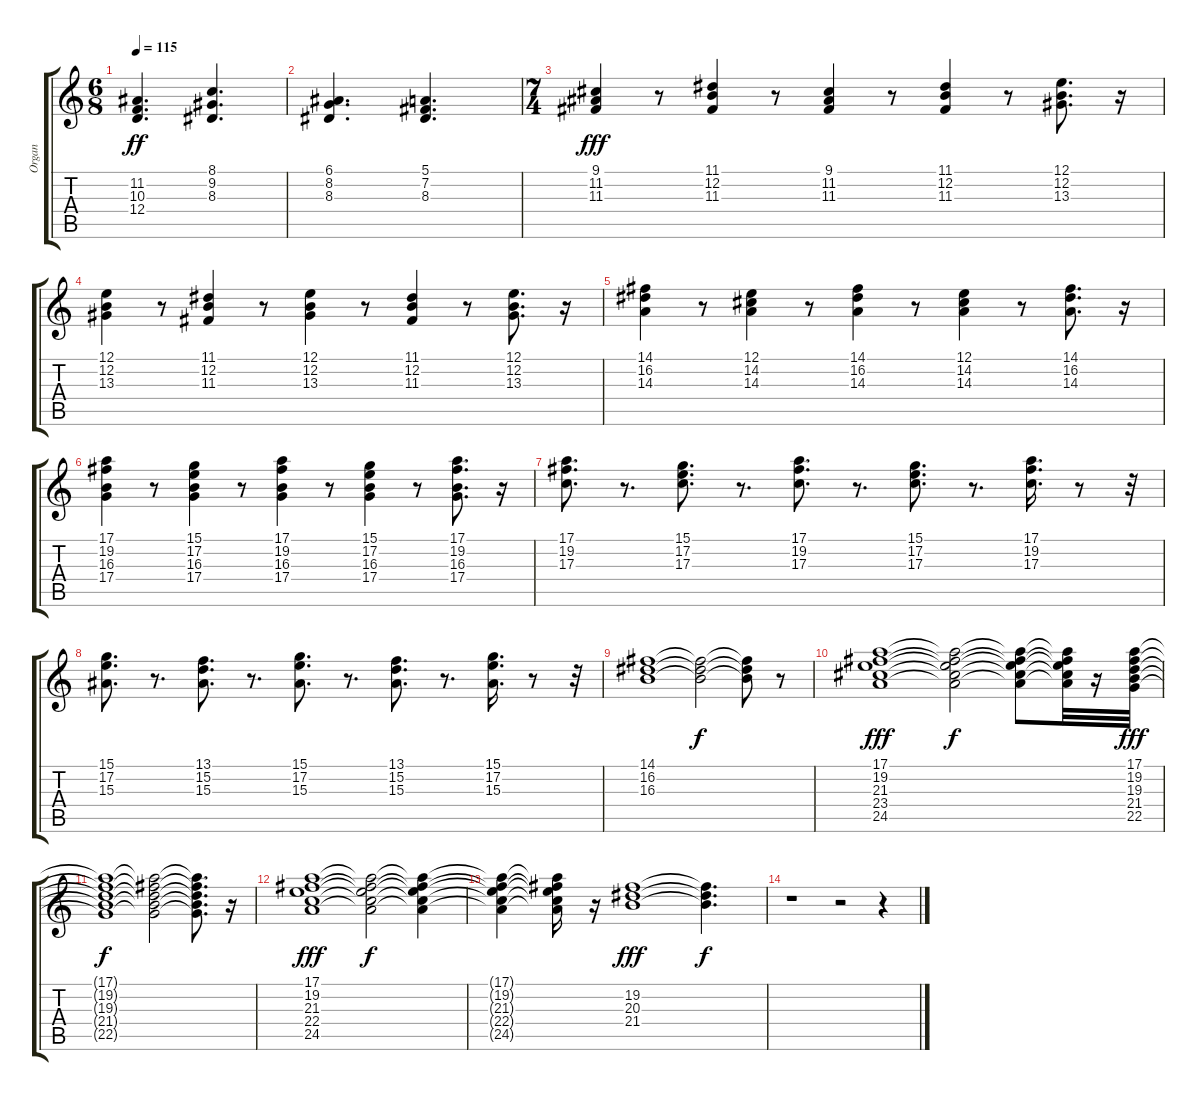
\track ("Organ" "Organ") {instrument rockorgan}
\staff {score tabs}
\tuning (E4 B3 G3 D3 A2 E2) {hide}
\ts (6 8)
\tempo 115
\clef g2
\ks c
(11.2 10.3 12.4).4{d dy ff} (8.1 9.2 8.3).4{d} |
(6.1 8.2 8.3).4{d} (5.1 7.2 8.3).4{d} |
\ts (7 4)
(9.1 11.2 11.3).4{dy fff volume 15} r.8 (11.1 12.2 11.3).4 r.8 (9.1 11.2 11.3).4 r.8 (11.1 12.2 11.3).4 r.8 (12.1 12.2 13.3).8{d} r.16 |
(12.1 12.2 13.3).4 r.8 (11.1 12.2 11.3).4 r.8 (12.1 12.2 13.3).4 r.8 (11.1 12.2 11.3).4 r.8 (12.1 12.2 13.3).8{d} r.16 |
(14.1 16.2 14.3).4 r.8 (12.1 14.2 14.3).4 r.8 (14.1 16.2 14.3).4 r.8 (12.1 14.2 14.3).4 r.8 (14.1 16.2 14.3).8{d} r.16 |
(17.1 19.2 16.3 17.4).4 r.8 (15.1 17.2 16.3 17.4).4 r.8 (17.1 19.2 16.3 17.4).4 r.8 (15.1 17.2 16.3 17.4).4 r.8 (17.1 19.2 16.3 17.4).8{d} r.16 |
(17.1 19.2 17.3).8{d} r.8{d} (15.1 17.2 17.3).8{d} r.8{d} (17.1 19.2 17.3).8{d} r.8{d} (15.1 17.2 17.3).8{d} r.8{d} (17.1 19.2 17.3).16{d} r.8 r.32 |
(15.1 17.2 15.3).8{d} r.8{d} (13.1 15.2 15.3).8{d} r.8{d} (15.1 17.2 15.3).8{d} r.8{d} (13.1 15.2 15.3).8{d} r.8{d} (15.1 17.2 15.3).16{d} r.8 r.32 |
(14.1 16.2 16.3).1 (14.1{t} 16.2{t} 16.3{t}).2{dy f} (14.1{t} 16.2{t} 16.3{t}).8 r.8 |
(17.1 19.2 21.3 23.4 24.5).1{dy fff} (17.1{t} 19.2{t} 21.3{t} 23.4{t} 24.5{t}).2{dy f} (17.1{t} 19.2{t} 21.3{t} 23.4{t} 24.5{t}).8 (17.1{t} 19.2{t} 21.3{t} 23.4{t} 24.5{t}).32 r.16 (17.1 19.2 19.3 21.4 22.5).32{dy fff} |
(17.1{t} 19.2{t} 19.3{t} 21.4{t} 22.5{t}).1{dy f} (17.1{t} 19.2{t} 19.3{t} 21.4{t} 22.5{t}).2 (17.1{t} 19.2{t} 19.3{t} 21.4{t} 22.5{t}).8{d} r.16 |
(17.1 19.2 21.3 22.4 24.5).1{dy fff} (17.1{t} 19.2{t} 21.3{t} 22.4{t} 24.5{t}).2{dy f} (17.1{t} 19.2{t} 21.3{t} 22.4{t} 24.5{t}).4 |
(17.1{t} 19.2{t} 21.3{t} 22.4{t} 24.5{t}).4 (17.1{t} 19.2{t} 21.3{t} 22.4{t} 24.5{t}).16 r.16 (19.2 20.3 21.4).1{dy fff} (19.2{t} 20.3{t} 21.4{t}).4{d dy f} |
r.1 r.2 r.4
